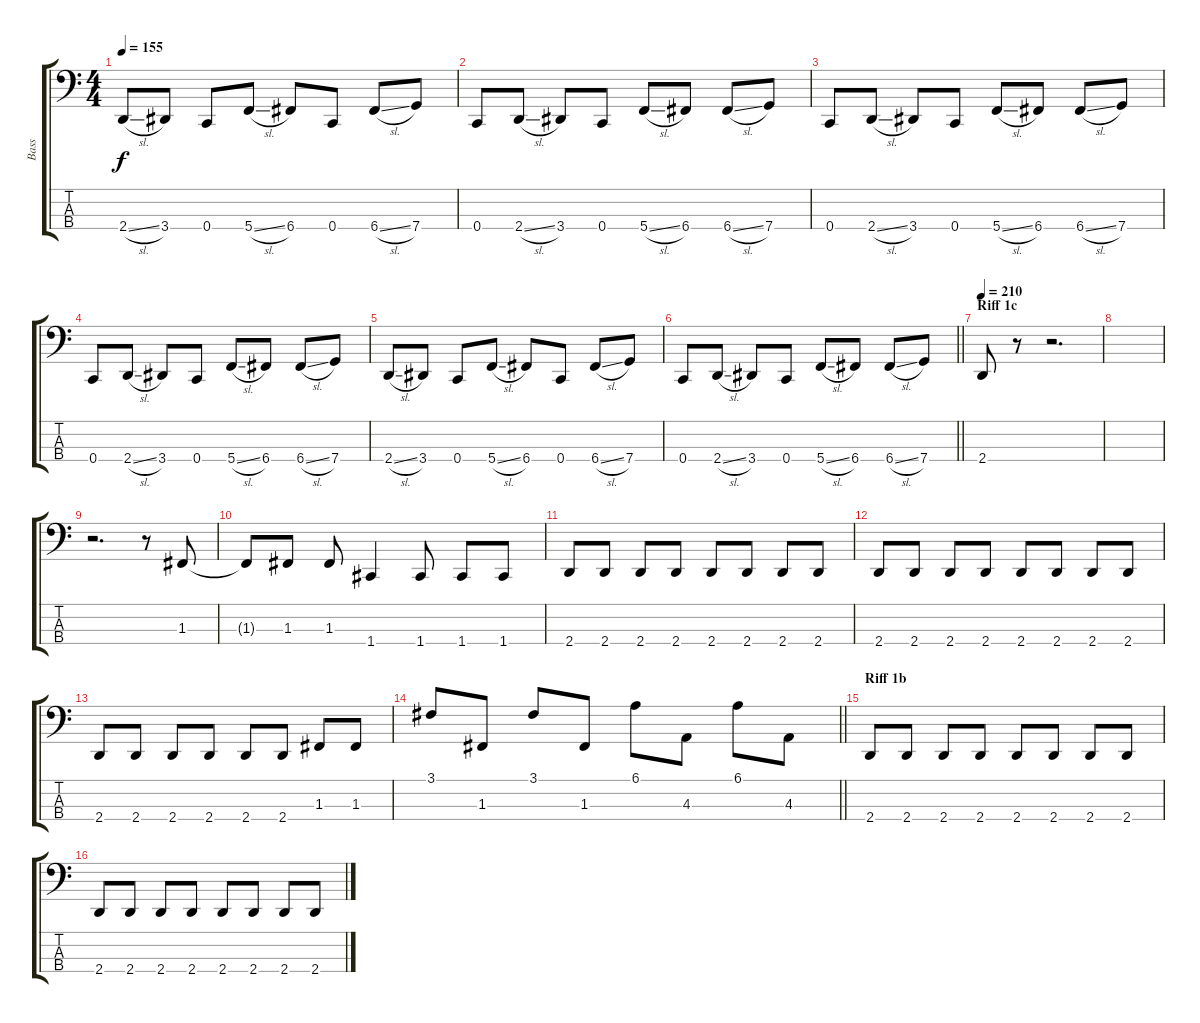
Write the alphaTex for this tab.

\track ("Bass" "Bass") {instrument electricbassfinger}
\staff {score tabs}
\tuning (Eb2 Bb1 F1 C1) {hide}
\ts (4 4)
\tempo 155
\clef f4
\ks c
2.4{sl}.8{dy f} 3.4.8 0.4.8 5.4{sl}.8 6.4.8 0.4.8 6.4{sl}.8 7.4.8 |
0.4.8 2.4{sl}.8 3.4.8 0.4.8 5.4{sl}.8 6.4.8 6.4{sl}.8 7.4.8 |
0.4.8 2.4{sl}.8 3.4.8 0.4.8 5.4{sl}.8 6.4.8 6.4{sl}.8 7.4.8 |
0.4.8 2.4{sl}.8 3.4.8 0.4.8 5.4{sl}.8 6.4.8 6.4{sl}.8 7.4.8 |
2.4{sl}.8 3.4.8 0.4.8 5.4{sl}.8 6.4.8 0.4.8 6.4{sl}.8 7.4.8 |
\barLineRight lightlight
0.4.8 2.4{sl}.8 3.4.8 0.4.8 5.4{sl}.8 6.4.8 6.4{sl}.8 7.4.8 |
\section ("" "Riff 1c")
\tempo 210
2.4.8 r.8 r.2{d} |
|
r.2{d} r.8 1.3.8 |
1.3{t}.8 1.3.8 1.3.8 1.4.4 1.4.8 1.4.8 1.4.8 |
2.4.8 2.4.8 2.4.8 2.4.8 2.4.8 2.4.8 2.4.8 2.4.8 |
2.4.8 2.4.8 2.4.8 2.4.8 2.4.8 2.4.8 2.4.8 2.4.8 |
2.4.8 2.4.8 2.4.8 2.4.8 2.4.8 2.4.8 1.3.8 1.3.8 |
\barLineRight lightlight
3.1.8 1.3.8 3.1.8 1.3.8 6.1.8 4.3.8 6.1.8 4.3.8 |
\section ("" "Riff 1b")
2.4.8 2.4.8 2.4.8 2.4.8 2.4.8 2.4.8 2.4.8 2.4.8 |
2.4.8 2.4.8 2.4.8 2.4.8 2.4.8 2.4.8 2.4.8 2.4.8
